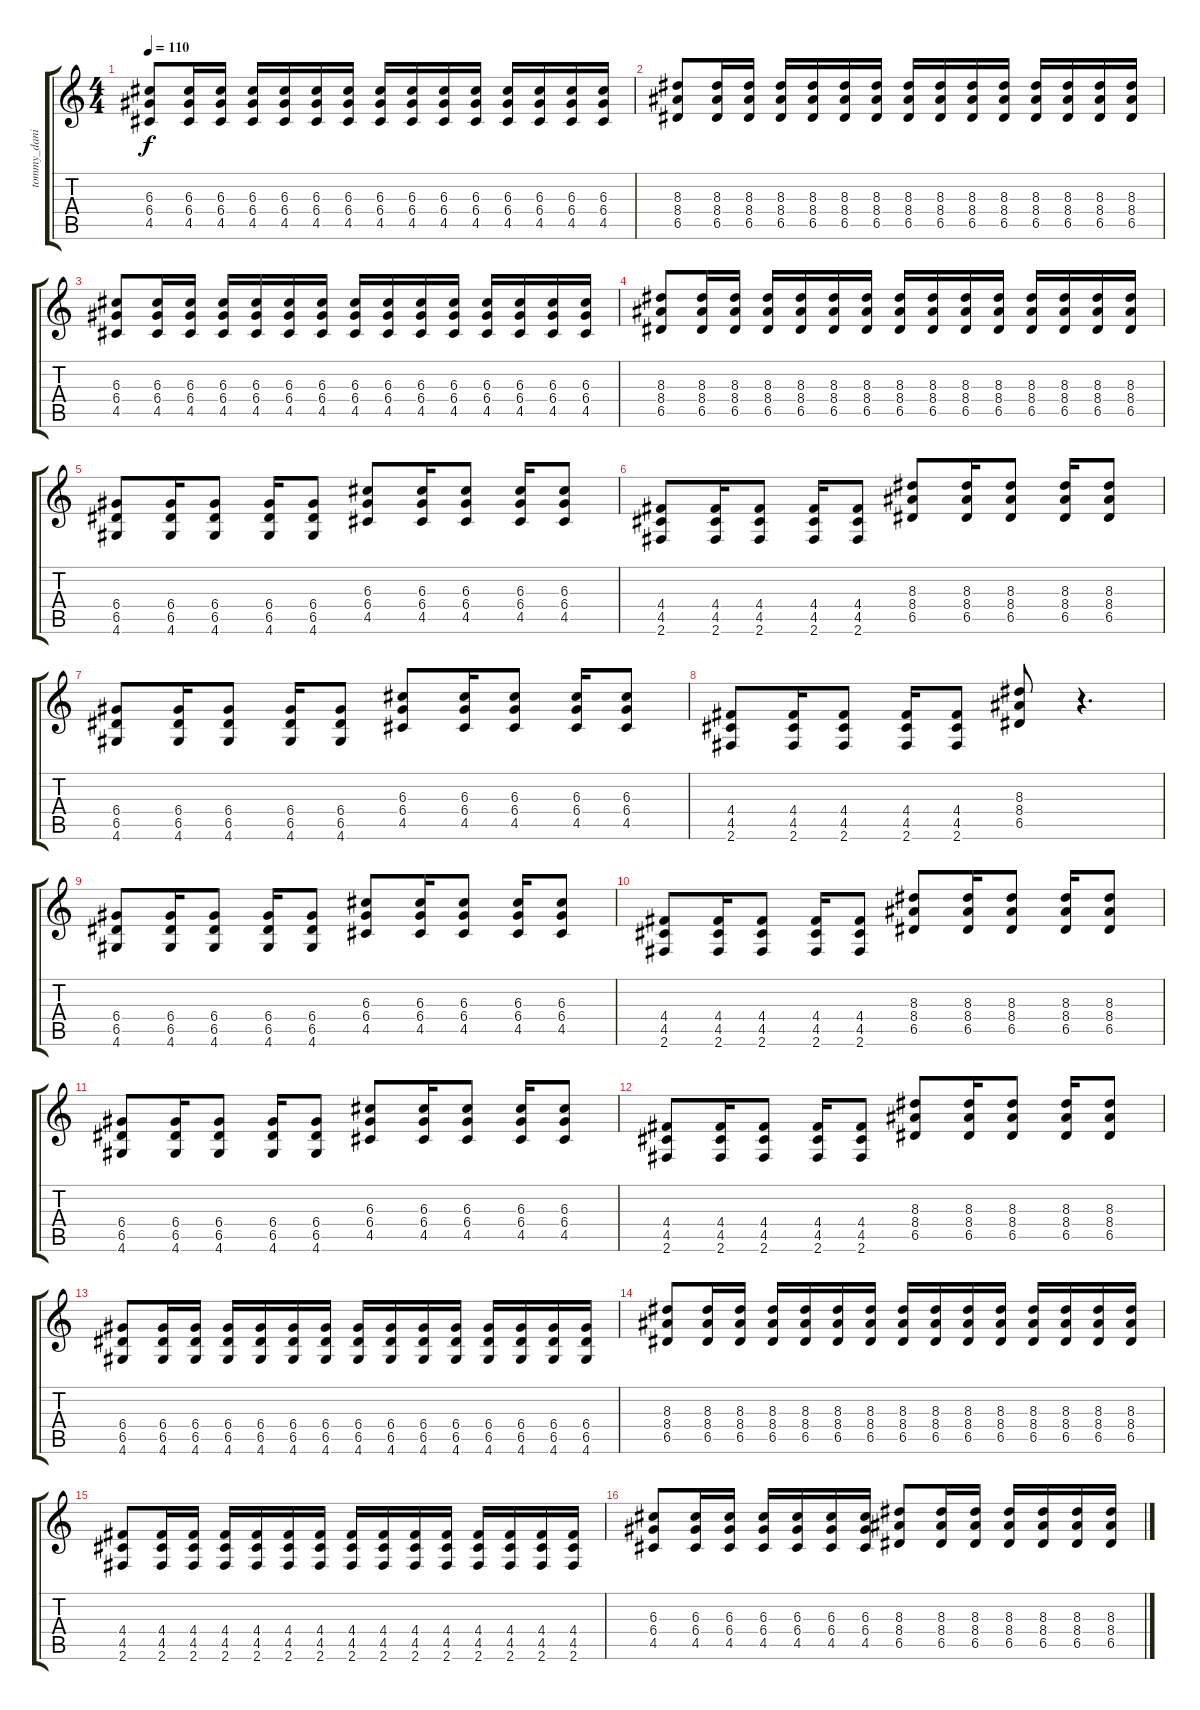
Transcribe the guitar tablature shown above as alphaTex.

\track ("tommy_dani" "tommy_dani") {instrument overdrivenguitar}
\staff {score tabs}
\tuning (E4 B3 G3 D3 A2 E2) {hide}
\ts (4 4)
\tempo 110
\clef g2
\ks c
(6.3 6.4 4.5).8{dy f} (6.3 6.4 4.5).16 (6.3 6.4 4.5).16 (6.3 6.4 4.5).16 (6.3 6.4 4.5).16 (6.3 6.4 4.5).16 (6.3 6.4 4.5).16 (6.3 6.4 4.5).16 (6.3 6.4 4.5).16 (6.3 6.4 4.5).16 (6.3 6.4 4.5).16 (6.3 6.4 4.5).16 (6.3 6.4 4.5).16 (6.3 6.4 4.5).16 (6.3 6.4 4.5).16 |
(8.3 8.4 6.5).8 (8.3 8.4 6.5).16 (8.3 8.4 6.5).16 (8.3 8.4 6.5).16 (8.3 8.4 6.5).16 (8.3 8.4 6.5).16 (8.3 8.4 6.5).16 (8.3 8.4 6.5).16 (8.3 8.4 6.5).16 (8.3 8.4 6.5).16 (8.3 8.4 6.5).16 (8.3 8.4 6.5).16 (8.3 8.4 6.5).16 (8.3 8.4 6.5).16 (8.3 8.4 6.5).16 |
(6.3 6.4 4.5).8 (6.3 6.4 4.5).16 (6.3 6.4 4.5).16 (6.3 6.4 4.5).16 (6.3 6.4 4.5).16 (6.3 6.4 4.5).16 (6.3 6.4 4.5).16 (6.3 6.4 4.5).16 (6.3 6.4 4.5).16 (6.3 6.4 4.5).16 (6.3 6.4 4.5).16 (6.3 6.4 4.5).16 (6.3 6.4 4.5).16 (6.3 6.4 4.5).16 (6.3 6.4 4.5).16 |
(8.3 8.4 6.5).8 (8.3 8.4 6.5).16 (8.3 8.4 6.5).16 (8.3 8.4 6.5).16 (8.3 8.4 6.5).16 (8.3 8.4 6.5).16 (8.3 8.4 6.5).16 (8.3 8.4 6.5).16 (8.3 8.4 6.5).16 (8.3 8.4 6.5).16 (8.3 8.4 6.5).16 (8.3 8.4 6.5).16 (8.3 8.4 6.5).16 (8.3 8.4 6.5).16 (8.3 8.4 6.5).16 |
(6.4 6.5 4.6).8 (6.4 6.5 4.6).16 (6.4 6.5 4.6).8 (6.4 6.5 4.6).16 (6.4 6.5 4.6).8 (6.3 6.4 4.5).8 (6.3 6.4 4.5).16 (6.3 6.4 4.5).8 (6.3 6.4 4.5).16 (6.3 6.4 4.5).8 |
(4.4 4.5 2.6).8 (4.4 4.5 2.6).16 (4.4 4.5 2.6).8 (4.4 4.5 2.6).16 (4.4 4.5 2.6).8 (8.3 8.4 6.5).8 (8.3 8.4 6.5).16 (8.3 8.4 6.5).8 (8.3 8.4 6.5).16 (8.3 8.4 6.5).8 |
(6.4 6.5 4.6).8 (6.4 6.5 4.6).16 (6.4 6.5 4.6).8 (6.4 6.5 4.6).16 (6.4 6.5 4.6).8 (6.3 6.4 4.5).8 (6.3 6.4 4.5).16 (6.3 6.4 4.5).8 (6.3 6.4 4.5).16 (6.3 6.4 4.5).8 |
(4.4 4.5 2.6).8 (4.4 4.5 2.6).16 (4.4 4.5 2.6).8 (4.4 4.5 2.6).16 (4.4 4.5 2.6).8 (8.3 8.4 6.5).8 r.4{d} |
(6.4 6.5 4.6).8 (6.4 6.5 4.6).16 (6.4 6.5 4.6).8 (6.4 6.5 4.6).16 (6.4 6.5 4.6).8 (6.3 6.4 4.5).8 (6.3 6.4 4.5).16 (6.3 6.4 4.5).8 (6.3 6.4 4.5).16 (6.3 6.4 4.5).8 |
(4.4 4.5 2.6).8 (4.4 4.5 2.6).16 (4.4 4.5 2.6).8 (4.4 4.5 2.6).16 (4.4 4.5 2.6).8 (8.3 8.4 6.5).8 (8.3 8.4 6.5).16 (8.3 8.4 6.5).8 (8.3 8.4 6.5).16 (8.3 8.4 6.5).8 |
(6.4 6.5 4.6).8 (6.4 6.5 4.6).16 (6.4 6.5 4.6).8 (6.4 6.5 4.6).16 (6.4 6.5 4.6).8 (6.3 6.4 4.5).8 (6.3 6.4 4.5).16 (6.3 6.4 4.5).8 (6.3 6.4 4.5).16 (6.3 6.4 4.5).8 |
(4.4 4.5 2.6).8 (4.4 4.5 2.6).16 (4.4 4.5 2.6).8 (4.4 4.5 2.6).16 (4.4 4.5 2.6).8 (8.3 8.4 6.5).8 (8.3 8.4 6.5).16 (8.3 8.4 6.5).8 (8.3 8.4 6.5).16 (8.3 8.4 6.5).8 |
(6.4 6.5 4.6).8 (6.4 6.5 4.6).16 (6.4 6.5 4.6).16 (6.4 6.5 4.6).16 (6.4 6.5 4.6).16 (6.4 6.5 4.6).16 (6.4 6.5 4.6).16 (6.4 6.5 4.6).16 (6.4 6.5 4.6).16 (6.4 6.5 4.6).16 (6.4 6.5 4.6).16 (6.4 6.5 4.6).16 (6.4 6.5 4.6).16 (6.4 6.5 4.6).16 (6.4 6.5 4.6).16 |
(8.3 8.4 6.5).8 (8.3 8.4 6.5).16 (8.3 8.4 6.5).16 (8.3 8.4 6.5).16 (8.3 8.4 6.5).16 (8.3 8.4 6.5).16 (8.3 8.4 6.5).16 (8.3 8.4 6.5).16 (8.3 8.4 6.5).16 (8.3 8.4 6.5).16 (8.3 8.4 6.5).16 (8.3 8.4 6.5).16 (8.3 8.4 6.5).16 (8.3 8.4 6.5).16 (8.3 8.4 6.5).16 |
(4.4 4.5 2.6).8 (4.4 4.5 2.6).16 (4.4 4.5 2.6).16 (4.4 4.5 2.6).16 (4.4 4.5 2.6).16 (4.4 4.5 2.6).16 (4.4 4.5 2.6).16 (4.4 4.5 2.6).16 (4.4 4.5 2.6).16 (4.4 4.5 2.6).16 (4.4 4.5 2.6).16 (4.4 4.5 2.6).16 (4.4 4.5 2.6).16 (4.4 4.5 2.6).16 (4.4 4.5 2.6).16 |
(6.3 6.4 4.5).8 (6.3 6.4 4.5).16 (6.3 6.4 4.5).16 (6.3 6.4 4.5).16 (6.3 6.4 4.5).16 (6.3 6.4 4.5).16 (6.3 6.4 4.5).16 (8.3 8.4 6.5).8 (8.3 8.4 6.5).16 (8.3 8.4 6.5).16 (8.3 8.4 6.5).16 (8.3 8.4 6.5).16 (8.3 8.4 6.5).16 (8.3 8.4 6.5).16
